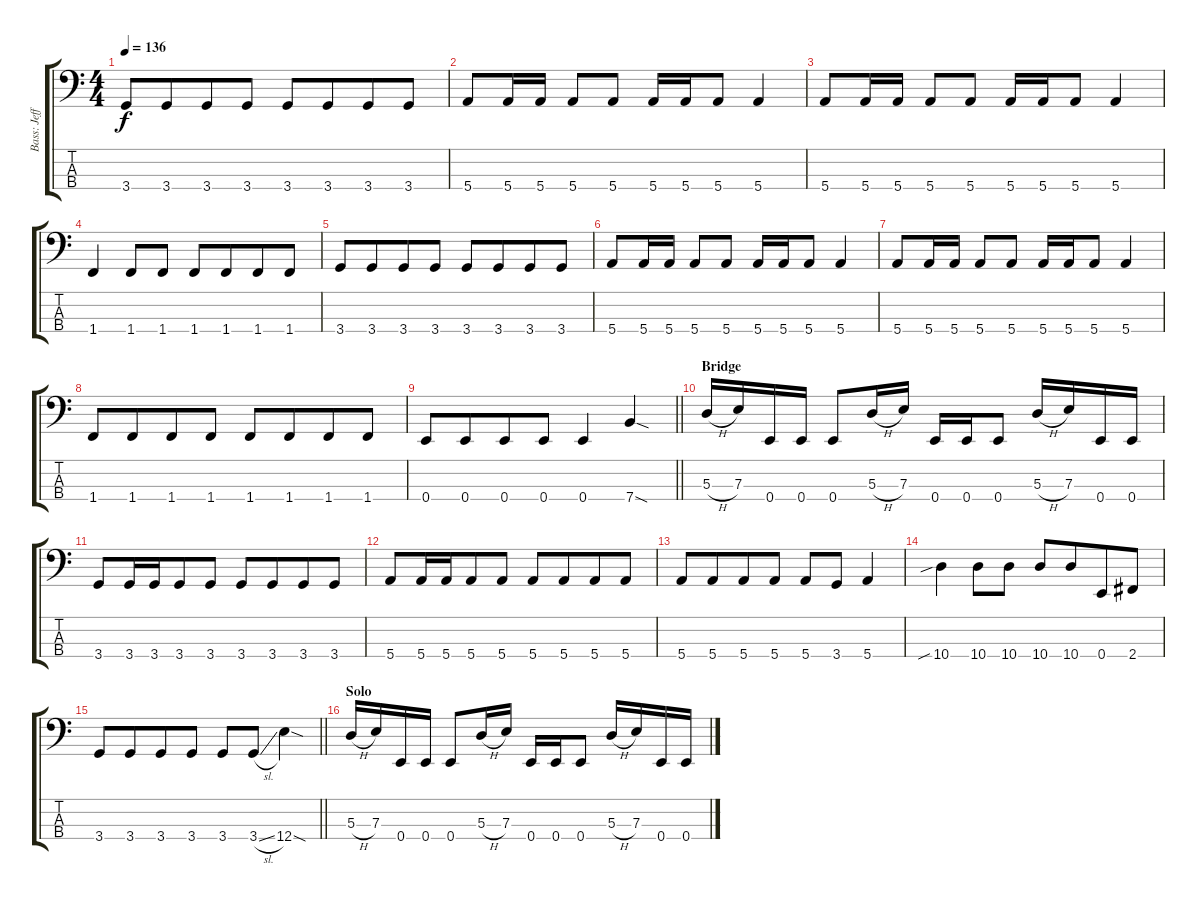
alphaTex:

\track ("Bass: Jeff" "Bass: Jeff") {instrument electricbassfinger}
\staff {score tabs}
\tuning (G2 D2 A1 E1) {hide}
\ts (4 4)
\tempo 136
\clef f4
\ks c
3.4.8{dy f} 3.4.8{beam merge} 3.4.8 3.4.8 3.4.8 3.4.8{beam merge} 3.4.8 3.4.8 |
5.4.8 5.4.16{beam merge} 5.4.16 5.4.8 5.4.8 5.4.16{beam merge} 5.4.16 5.4.8 5.4.4 |
5.4.8 5.4.16{beam merge} 5.4.16 5.4.8 5.4.8 5.4.16{beam merge} 5.4.16 5.4.8 5.4.4 |
1.4.4 1.4.8 1.4.8 1.4.8 1.4.8{beam merge} 1.4.8 1.4.8 |
3.4.8 3.4.8{beam merge} 3.4.8 3.4.8 3.4.8 3.4.8{beam merge} 3.4.8 3.4.8 |
5.4.8 5.4.16{beam merge} 5.4.16 5.4.8 5.4.8 5.4.16{beam merge} 5.4.16 5.4.8 5.4.4 |
5.4.8 5.4.16{beam merge} 5.4.16 5.4.8 5.4.8 5.4.16{beam merge} 5.4.16 5.4.8 5.4.4 |
1.4.8 1.4.8{beam merge} 1.4.8 1.4.8 1.4.8 1.4.8{beam merge} 1.4.8 1.4.8 |
\barLineRight lightlight
0.4.8 0.4.8{beam merge} 0.4.8 0.4.8 0.4.4 7.4{sod}.4 |
\section ("" "Bridge")
5.3{h}.16 7.3.16 0.4.16 0.4.16 0.4.8 5.3{h}.16 7.3.16 0.4.16 0.4.16 0.4.8 5.3{h}.16 7.3.16 0.4.16 0.4.16 |
3.4.8 3.4.16 3.4.16{beam merge} 3.4.8 3.4.8 3.4.8 3.4.8{beam merge} 3.4.8 3.4.8 |
5.4.8 5.4.16 5.4.16{beam merge} 5.4.8 5.4.8 5.4.8 5.4.8{beam merge} 5.4.8 5.4.8 |
5.4.8 5.4.8{beam merge} 5.4.8 5.4.8 5.4.8 3.4.8{beam merge} 5.4.4 |
10.4{sib}.4 10.4.8 10.4.8 10.4.8 10.4.8{beam merge} 0.4.8 2.4.8 |
\barLineRight lightlight
3.4.8 3.4.8{beam merge} 3.4.8 3.4.8 3.4.8 3.4{sl}.8 12.4{sod}.4 |
\section ("" "Solo")
5.3{h}.16 7.3.16 0.4.16 0.4.16 0.4.8 5.3{h}.16 7.3.16 0.4.16 0.4.16 0.4.8 5.3{h}.16 7.3.16 0.4.16 0.4.16
